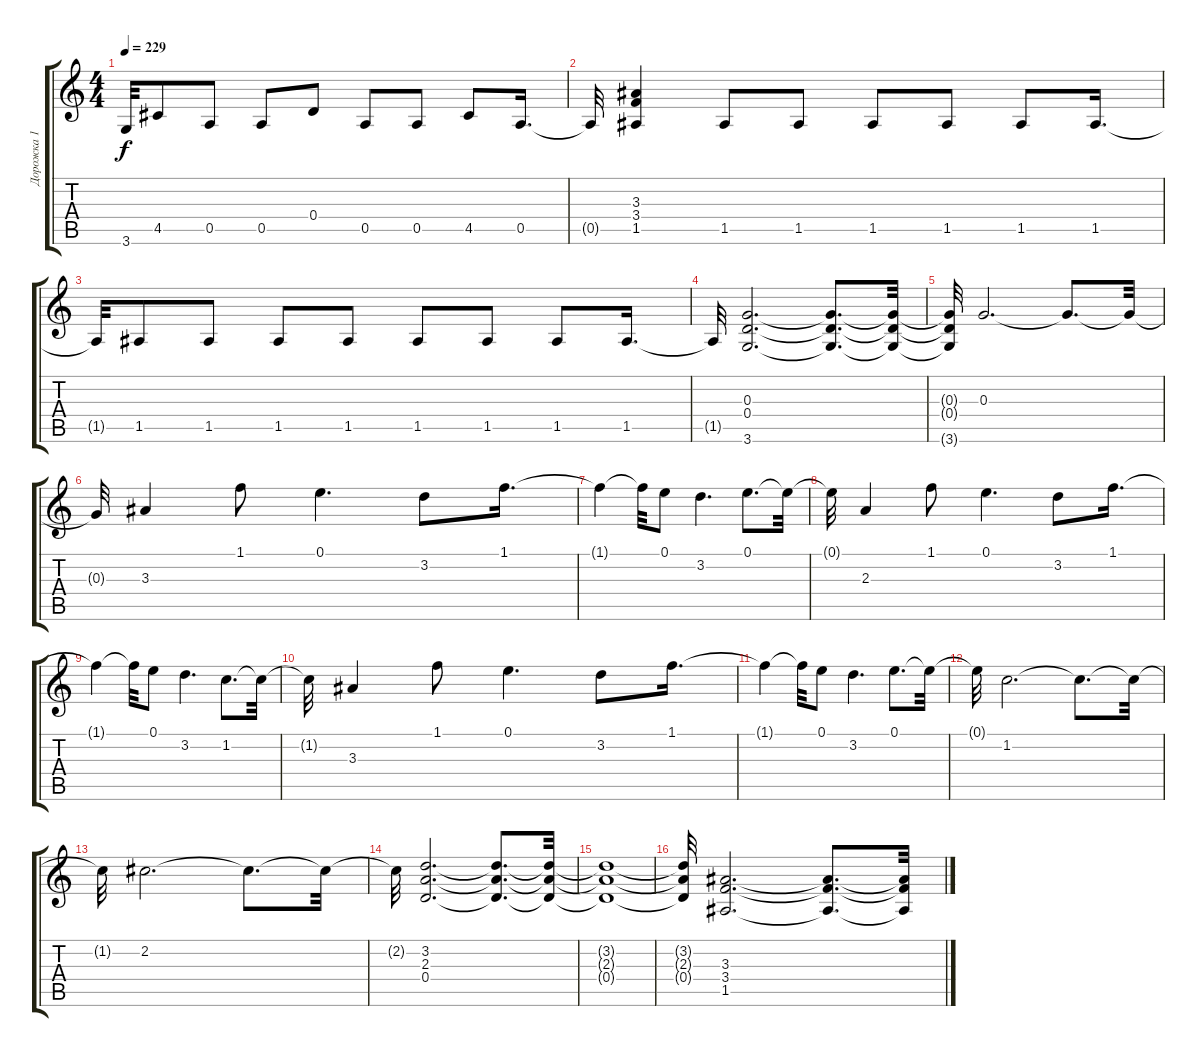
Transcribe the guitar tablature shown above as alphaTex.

\track ("Дорожка 1" "Дорожка 1") {instrument distortionguitar}
\staff {score tabs}
\tuning (E4 B3 G3 D3 A2 E2) {hide}
\ts (4 4)
\tempo 229
\clef g2
\ks c
3.6{t}.32{dy f} 4.5.8 0.5.8 0.5.8 0.4.8 0.5.8 0.5.8 4.5.8 0.5.16{d} |
0.5{t}.32 (3.3 3.4 1.5).4 1.5.8 1.5.8 1.5.8 1.5.8 1.5.8 1.5.16{d} |
1.5{t}.32 1.5.8 1.5.8 1.5.8 1.5.8 1.5.8 1.5.8 1.5.8 1.5.16{d} |
1.5{t}.32 (0.3 0.4 3.6).2{d} (0.3{t} 0.4{t} 3.6{t}).8{d} (0.3{t} 0.4{t} 3.6{t}).32 |
(0.3{t} 0.4{t} 3.6{t}).32 0.3.2{d} 0.3{t}.8{d} 0.3{t}.32 |
0.3{t}.32 3.3.4 1.1.8 0.1.4{d} 3.2.8 1.1.16{d} |
1.1{t}.4 1.1{t}.32 0.1.8 3.2.4{d} 0.1.8{d} 0.1{t}.32 |
0.1{t}.32 2.3.4 1.1.8 0.1.4{d} 3.2.8 1.1.16{d} |
1.1{t}.4 1.1{t}.32 0.1.8 3.2.4{d} 1.2.8{d} 1.2{t}.32 |
1.2{t}.32 3.3.4 1.1.8 0.1.4{d} 3.2.8 1.1.16{d} |
1.1{t}.4 1.1{t}.32 0.1.8 3.2.4{d} 0.1.8{d} 0.1{t}.32 |
0.1{t}.32 1.2.2{d} 1.2{t}.8{d} 1.2{t}.32 |
1.2{t}.32 2.2.2{d} 2.2{t}.8{d} 2.2{t}.32 |
2.2{t}.32 (3.2 2.3 0.4).2{d} (3.2{t} 2.3{t} 0.4{t}).8{d} (3.2{t} 2.3{t} 0.4{t}).32 |
(3.2{t} 2.3{t} 0.4{t}).1 |
(3.2{t} 2.3{t} 0.4{t}).32 (3.3 3.4 1.5).2{d} (3.3{t} 3.4{t} 1.5{t}).8{d} (3.3{t} 3.4{t} 1.5{t}).32
